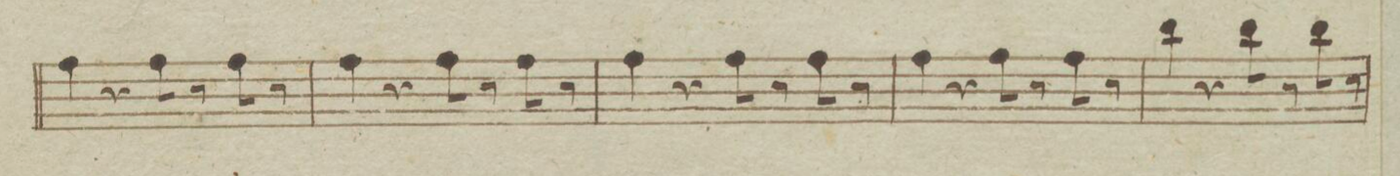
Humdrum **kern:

**kern
*I"Oboe Primo.
*clefG2
*k[b-e-]
*met(c)
*M4/4
4ff\
4r
8ff\
8r
8ff\
8r
=13
4ff\
4r
8ff\
8r
8ff\
8r
=14
4ff\
4r
8ff\
8r
8ff\
8r
=15
4ff\
4r
8ff\
8r
8ff\
8r
=16
4bb-\
4r
8bb-\
8r
8bb-\
8r
=17
*-
